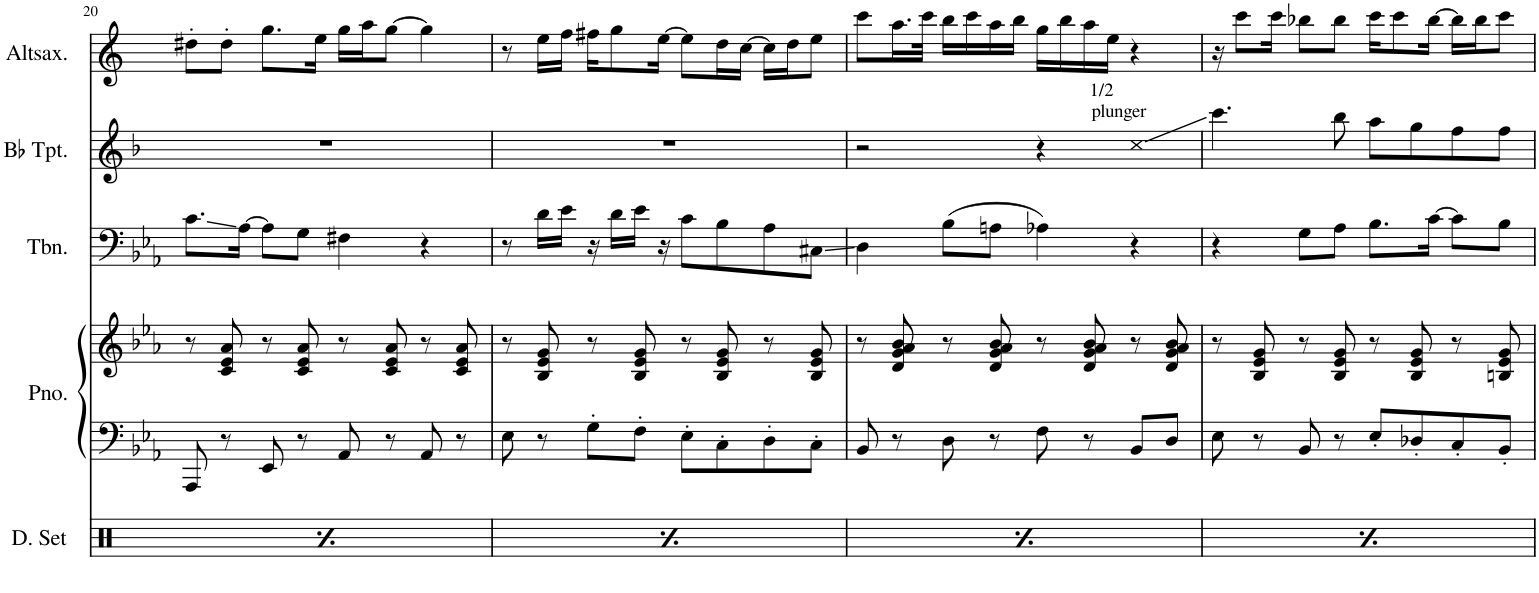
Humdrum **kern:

**kern	**kern	**kern	**kern	**kern	**kern
*part5	*part4	*part4	*part3	*part2	*part1
*staff6	*staff5	*staff4	*staff3	*staff2	*staff1
*I"Drumset	*I"Piano	*	*I"Trombone	*I"Bb Trumpet	*I"Altsaxofon
*I'D. Set	*I'Pno.	*	*I'Tbn.	*I'Bb Tpt.	*I'Altsax.
!!LO:PB:g=z
*clefX	*clefF4	*clefG2	*clefF4	*clefG2	*clefG2
*	*	*	*	*Trd1c2	*Trd5c9
*k[]	*k[b-e-a-]	*k[b-e-a-]	*k[b-e-a-]	*k[b-]	*k[]
*M4/4	*M4/4	*M4/4	*M4/4	*M4/4	*M4/4
=20	=20	=20	=20	=20	=20
*^	*	*	*	*	*
!LO:TX:a:t=Choke hi-hat	!	!	!	!	!	!
8r	4Rf\	8AAA-/	8r	8.c\L	1r	8dd#X'\L
8Rgg,/	.	8r	8c/ 8e-/ 8a-/	.	.	8dd#'\J
.	.	.	.	[16A-\Jk	.	.
8r	4Rf\	8EE-/	8r	8A-\L]	.	8.gg\L
8Rgg,/	.	8r	8c/ 8e-/ 8a-/	8G\J	.	.
.	.	.	.	.	.	16ee\Jk
8r	4Rf\	8AA-/	8r	4F#X\	.	16gg\LL
.	.	.	.	.	.	16aa\J
8Rgg,/	.	8r	8c/ 8e-/ 8a-/	.	.	[8gg\J
8r	4Rf\	8AA-/	8r	4r	.	4gg\]
8Rgg,/	.	8r	8c/ 8e-/ 8a-/	.	.	.
=21	=21	=21	=21	=21	=21	=21
!LO:TX:a:t=Choke hi-hat	!	!	!	!	!	!
8r	4Rf\	8E-\	8r	8r	1r	8r
8Rgg,/	.	8r	8B-/ 8e-/ 8g/	16d\LL	.	16ee\LL
.	.	.	.	16e-\JJ	.	16ff\JJ
8r	4Rf\	8G'\L	8r	16r	.	16ff#X\KL
.	.	.	.	16d\LL	.	8gg\
8Rgg,/	.	8F'\J	8B-/ 8e-/ 8g/	16e-\JJ	.	.
.	.	.	.	16r	.	[16ee\Jk
8r	4Rf\	8E-'\L	8r	8c\L	.	8ee\L]
8Rgg,/	.	8C'\	8B-/ 8e-/ 8g/	8B-\	.	16dd\L
.	.	.	.	.	.	[16cc\JJ
8r	4Rf\	8D'\	8r	8A-\	.	16cc\LL]
.	.	.	.	.	.	16dd\J
8Rgg,/	.	8C'\J	8B-/ 8e-/ 8g/	8C#X\J	.	8ee\J
=22	=22	=22	=22	=22	=22	=22
!LO:TX:a:t=Choke hi-hat	!	!	!	!	!	!
8r	4Rf\	8BB-/	8r	4D\	2r	8ccc\L
8Rgg,/	.	8r	8d/ 8g/ 8a-/ 8b-/	.	.	16.aa\L
.	.	.	.	.	.	32ccc\JJk
8r	4Rf\	8D\	8r	(8B-\L	.	16bb\LL
.	.	.	.	.	.	16ccc\
8Rgg,/	.	8r	8d/ 8g/ 8a-/ 8b-/	8An\J	.	16aa\
.	.	.	.	.	.	16bb\JJ
8r	4Rf\	8F\	8r	4A-X\)	4r	16gg\LL
.	.	.	.	.	.	16bb\
8Rgg,/	.	8r	8d/ 8g/ 8a-/ 8b-/	.	.	16aa\
.	.	.	.	.	.	16ee\JJ
!	!	!	!	!	!LO:TX:a:t=1/2	!
!	!	!	!	!	!LO:TX:a:t=plunger	!
8r	4Rf\	8BB-/L	8r	4r	4cc	4r
8Rgg,/	.	8D/J	8d/ 8g/ 8a-/ 8b-/	.	.	.
=23	=23	=23	=23	=23	=23	=23
!LO:TX:a:t=Choke hi-hat	!	!	!	!	!	!
8r	4Rf\	8E-\	8r	4r	4.ccc\	16r
.	.	.	.	.	.	8ccc\L
8Rgg,/	.	8r	8B-/ 8e-/ 8g/	.	.	.
.	.	.	.	.	.	16ccc\Jk
8r	4Rf\	8BB-/	8r	8G\L	.	8bb-X\L
8Rgg,/	.	8r	8B-/ 8e-/ 8g/	8A-\J	8bb-\	8bb-\J
8r	4Rf\	8E-'/L	8r	8.B-\L	8aa\L	16ccc\KL
.	.	.	.	.	.	8ccc\
8Rgg,/	.	8D-X'/	8B-/ 8e-/ 8g/	.	8gg\	.
.	.	.	.	[16c\Jk	.	[16bb-\Jk
8r	4Rf\	8C'/	8r	8c\L]	8ff\	16bb-\LL]
.	.	.	.	.	.	16bb-\J
8Rgg,/	.	8BB-'/J	8Bn/ 8e-/ 8g/	8B-\J	8ff\J	8ccc\J
*v	*v	*	*	*	*	*
=	=	=	=	=	=
*-	*-	*-	*-	*-	*-
